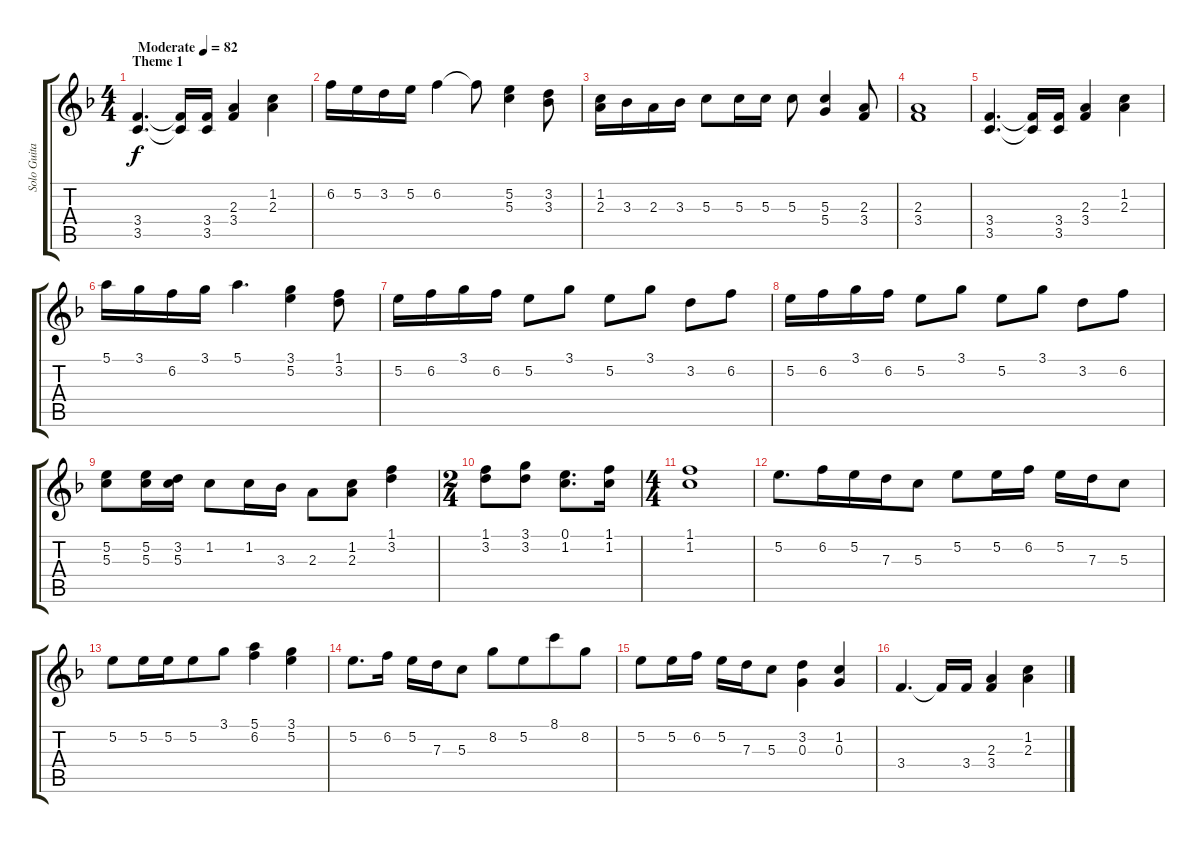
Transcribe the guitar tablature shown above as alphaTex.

\track ("Solo Guitar" "Solo Guita") {instrument acousticguitarsteel bank 1}
\staff {score tabs}
\tuning (E4 B3 G3 D3 A2 E2) {hide}
\ts (4 4)
\section ("" "Theme 1")
\tempo (82 "Moderate")
\clef g2
\ks f
(3.4 3.5).4{d dy f instrument acousticguitarsteel} (3.4{t} 3.5{t}).16 (3.4 3.5).16 (2.3 3.4).4 (1.2 2.3).4 |
6.2.16 5.2.16 3.2.16 5.2.16 6.2.4 6.2{t}.8 (5.2 5.3).4 (3.2 3.3).8 |
(1.2 2.3).16 3.3.16 2.3.16 3.3.16 5.3.8 5.3.16 5.3.16 5.3.8 (5.3 5.4).4 (2.3 3.4).8 |
(2.3 3.4).1 |
(3.4 3.5).4{d} (3.4{t} 3.5{t}).16 (3.4 3.5).16 (2.3 3.4).4 (1.2 2.3).4 |
5.1.16 3.1.16 6.2.16 3.1.16 5.1.4{d} (3.1 5.2).4 (1.1 3.2).8 |
5.2.16 6.2.16 3.1.16 6.2.16 5.2.8 3.1.8 5.2.8 3.1.8 3.2.8 6.2.8 |
5.2.16 6.2.16 3.1.16 6.2.16 5.2.8 3.1.8 5.2.8 3.1.8 3.2.8 6.2.8 |
(5.2 5.3).8 (5.2 5.3).16 (3.2 5.3).16 1.2.8 1.2.16 3.3.16 2.3.8 (1.2 2.3).8 (1.1 3.2).4 |
\ts (2 4)
(1.1 3.2).8 (3.1 3.2).8 (0.1 1.2).8{d} (1.1 1.2).16 |
\ts (4 4)
(1.1 1.2).1 |
5.2.8{d} 6.2.16{beam merge} 5.2.16 7.3.16 5.3.8 5.2.8 5.2.16 6.2.16 5.2.16 7.3.16 5.3.8 |
5.2.8 5.2.16 5.2.16{beam merge} 5.2.8 3.1.8 (5.1 6.2).4 (3.1 5.2).4 |
5.2.8{d} 6.2.16 5.2.16 7.3.16 5.3.8 8.2.8 5.2.8{beam merge} 8.1.8 8.2.8 |
5.2.8 5.2.16 6.2.16 5.2.16 7.3.16 5.3.8 (3.2 0.3).4 (1.2 0.3).4 |
3.4.4{d} 3.4{t}.16 3.4.16 (2.3 3.4).4 (1.2 2.3).4
